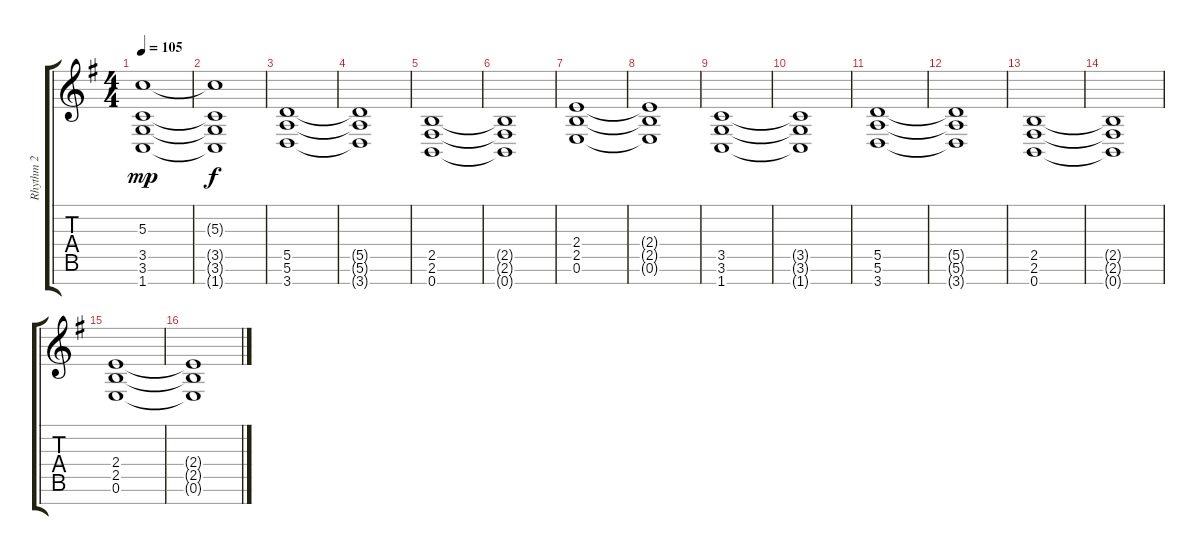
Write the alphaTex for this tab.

\track ("Rhythm 2" "Rhythm 2") {instrument distortionguitar}
\staff {score tabs}
\tuning (E4 B3 G3 D3 A2 E2 B1) {hide}
\ts (4 4)
\tempo 105
\clef g2
\ks eminor
(5.3 3.5 3.6 1.7).1{dy mp} |
(5.3{t} 3.5{t} 3.6{t} 1.7{t}).1{dy f} |
(5.5 5.6 3.7).1 |
(5.5{t} 5.6{t} 3.7{t}).1 |
(2.5 2.6 0.7).1 |
(2.5{t} 2.6{t} 0.7{t}).1 |
(2.4 2.5 0.6).1 |
(2.4{t} 2.5{t} 0.6{t}).1 |
(3.5 3.6 1.7).1 |
(3.5{t} 3.6{t} 1.7{t}).1 |
(5.5 5.6 3.7).1 |
(5.5{t} 5.6{t} 3.7{t}).1 |
(2.5 2.6 0.7).1 |
(2.5{t} 2.6{t} 0.7{t}).1 |
(2.4 2.5 0.6).1 |
(2.4{t} 2.5{t} 0.6{t}).1
